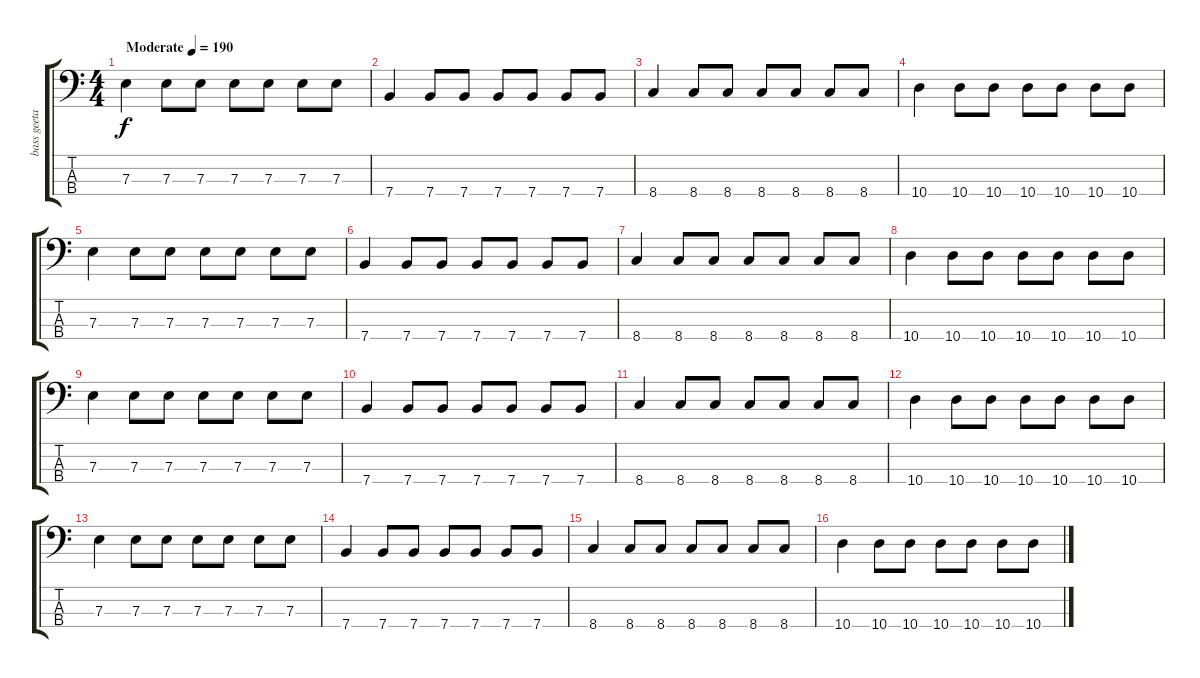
\track ("bass geetar" "bass geeta") {instrument electricbasspick}
\staff {score tabs}
\tuning (G2 D2 A1 E1) {hide}
\ts (4 4)
\tempo (190 "Moderate")
\clef f4
\ks c
7.3.4{dy f instrument electricbasspick} 7.3.8 7.3.8 7.3.8 7.3.8 7.3.8 7.3.8 |
7.4.4 7.4.8 7.4.8 7.4.8 7.4.8 7.4.8 7.4.8 |
8.4.4 8.4.8 8.4.8 8.4.8 8.4.8 8.4.8 8.4.8 |
10.4.4 10.4.8 10.4.8 10.4.8 10.4.8 10.4.8 10.4.8 |
7.3.4 7.3.8 7.3.8 7.3.8 7.3.8 7.3.8 7.3.8 |
7.4.4 7.4.8 7.4.8 7.4.8 7.4.8 7.4.8 7.4.8 |
8.4.4 8.4.8 8.4.8 8.4.8 8.4.8 8.4.8 8.4.8 |
10.4.4 10.4.8 10.4.8 10.4.8 10.4.8 10.4.8 10.4.8 |
7.3.4 7.3.8 7.3.8 7.3.8 7.3.8 7.3.8 7.3.8 |
7.4.4 7.4.8 7.4.8 7.4.8 7.4.8 7.4.8 7.4.8 |
8.4.4 8.4.8 8.4.8 8.4.8 8.4.8 8.4.8 8.4.8 |
10.4.4 10.4.8 10.4.8 10.4.8 10.4.8 10.4.8 10.4.8 |
7.3.4 7.3.8 7.3.8 7.3.8 7.3.8 7.3.8 7.3.8 |
7.4.4 7.4.8 7.4.8 7.4.8 7.4.8 7.4.8 7.4.8 |
8.4.4 8.4.8 8.4.8 8.4.8 8.4.8 8.4.8 8.4.8 |
10.4.4 10.4.8 10.4.8 10.4.8 10.4.8 10.4.8 10.4.8
